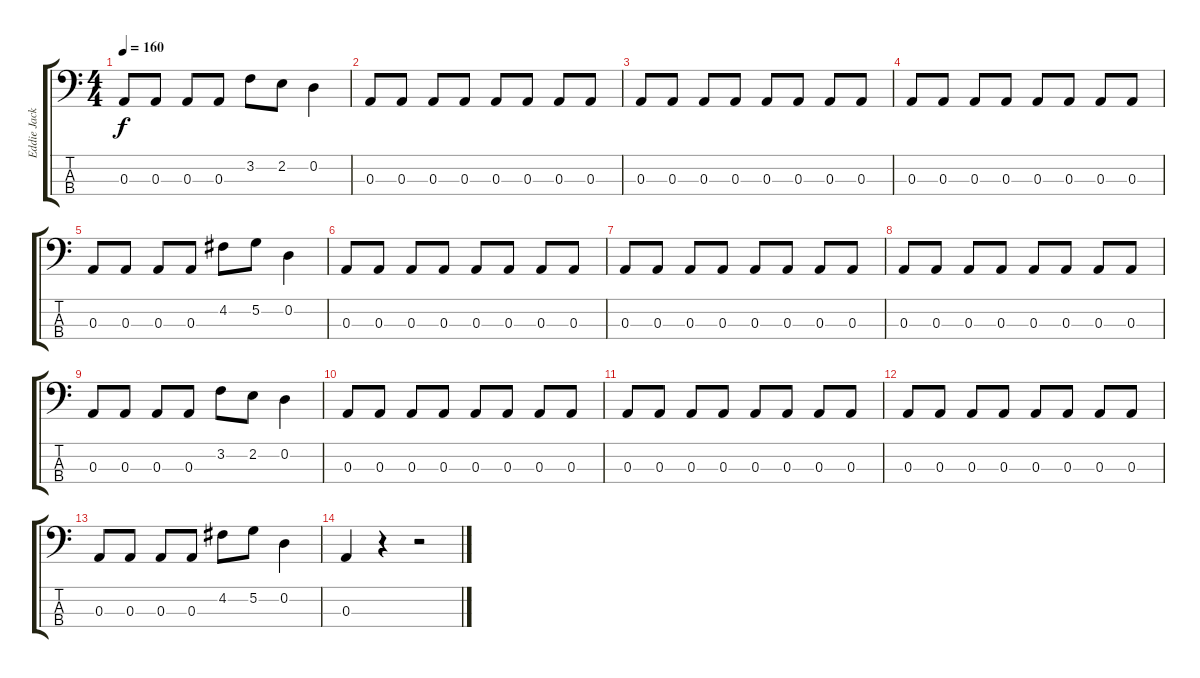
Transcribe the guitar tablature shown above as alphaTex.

\track ("Eddie Jackson" "Eddie Jack") {instrument electricbassfinger}
\staff {score tabs}
\tuning (G2 D2 A1 E1) {hide}
\ts (4 4)
\tempo 160
\clef f4
\ks c
0.3.8{dy f} 0.3.8 0.3.8 0.3.8 3.2.8 2.2.8 0.2.4 |
0.3.8 0.3.8 0.3.8 0.3.8 0.3.8 0.3.8 0.3.8 0.3.8 |
0.3.8 0.3.8 0.3.8 0.3.8 0.3.8 0.3.8 0.3.8 0.3.8 |
0.3.8 0.3.8 0.3.8 0.3.8 0.3.8 0.3.8 0.3.8 0.3.8 |
0.3.8 0.3.8 0.3.8 0.3.8 4.2.8 5.2.8 0.2.4 |
0.3.8 0.3.8 0.3.8 0.3.8 0.3.8 0.3.8 0.3.8 0.3.8 |
0.3.8 0.3.8 0.3.8 0.3.8 0.3.8 0.3.8 0.3.8 0.3.8 |
0.3.8 0.3.8 0.3.8 0.3.8 0.3.8 0.3.8 0.3.8 0.3.8 |
0.3.8 0.3.8 0.3.8 0.3.8 3.2.8 2.2.8 0.2.4 |
0.3.8 0.3.8 0.3.8 0.3.8 0.3.8 0.3.8 0.3.8 0.3.8 |
0.3.8 0.3.8 0.3.8 0.3.8 0.3.8 0.3.8 0.3.8 0.3.8 |
0.3.8 0.3.8 0.3.8 0.3.8 0.3.8 0.3.8 0.3.8 0.3.8 |
0.3.8 0.3.8 0.3.8 0.3.8 4.2.8 5.2.8 0.2.4 |
0.3.4 r.4 r.2
